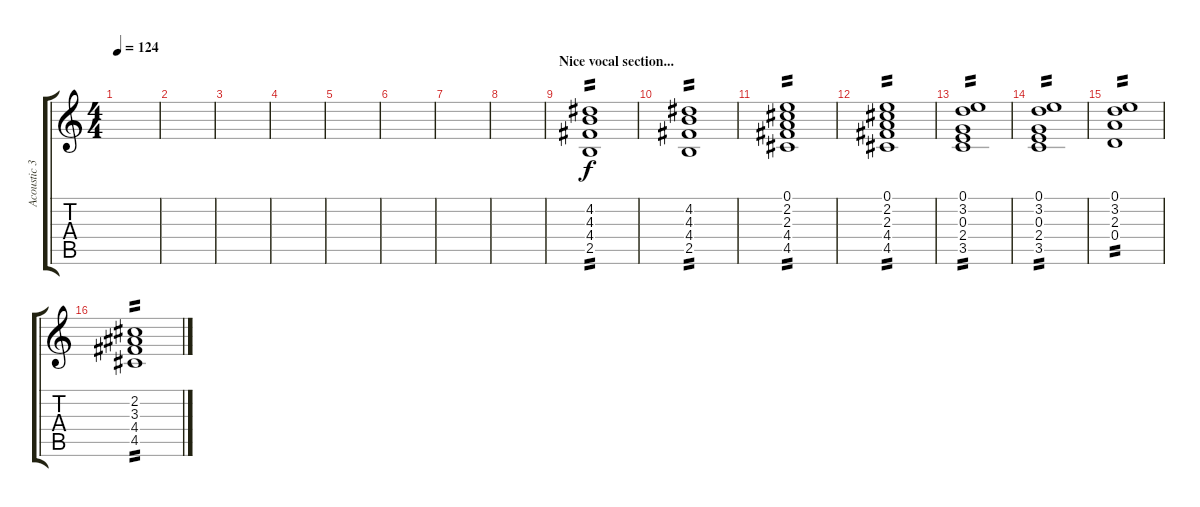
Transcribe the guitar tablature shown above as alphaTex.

\track ("Acoustic 3 (Dub)" "Acoustic 3") {instrument acousticguitarsteel}
\staff {score tabs}
\tuning (E4 B3 G3 D3 A2 E2) {hide}
\ts (4 4)
\tempo 124
\clef g2
\ks c
|
|
|
|
|
|
|
|
\section ("" "Nice vocal section...")
(4.2 4.3 4.4 2.5).1{tp 2} |
(4.2 4.3 4.4 2.5).1{tp 2} |
(0.1 2.2 2.3 4.4 4.5).1{tp 2} |
(0.1 2.2 2.3 4.4 4.5).1{tp 2} |
(0.1 3.2 0.3 2.4 3.5).1{tp 2} |
(0.1 3.2 0.3 2.4 3.5).1{tp 2} |
(0.1 3.2 2.3 0.4).1{tp 2} |
(2.2 3.3 4.4 4.5).1{tp 2}
